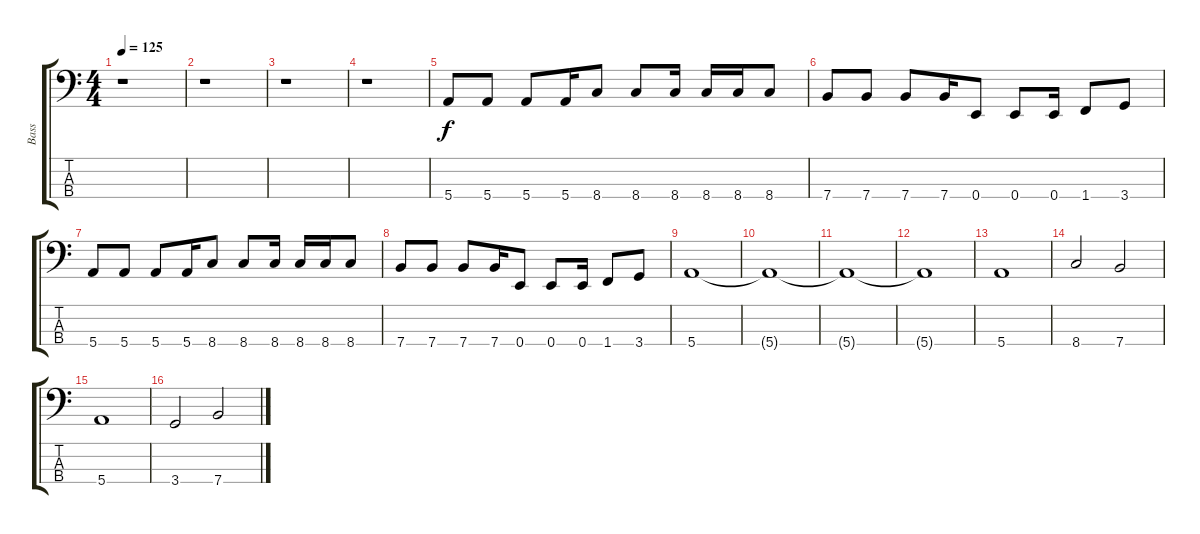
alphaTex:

\track ("Bass" "Bass") {instrument electricbassfinger}
\staff {score tabs}
\tuning (G2 D2 A1 E1) {hide}
\ts (4 4)
\tempo 125
\clef f4
\ks c
r.1{dy f instrument electricbassfinger} |
r.1 |
r.1 |
r.1 |
5.4.8 5.4.8 5.4.8 5.4.16 8.4.8 8.4.8 8.4.16 8.4.16 8.4.16 8.4.8 |
7.4.8 7.4.8 7.4.8 7.4.16 0.4.8 0.4.8 0.4.16 1.4.8 3.4.8 |
5.4.8 5.4.8 5.4.8 5.4.16 8.4.8 8.4.8 8.4.16 8.4.16 8.4.16 8.4.8 |
7.4.8 7.4.8 7.4.8 7.4.16 0.4.8 0.4.8 0.4.16 1.4.8 3.4.8 |
5.4.1 |
5.4{t}.1 |
5.4{t}.1 |
5.4{t}.1 |
5.4.1 |
8.4.2 7.4.2 |
5.4.1 |
3.4.2 7.4.2
